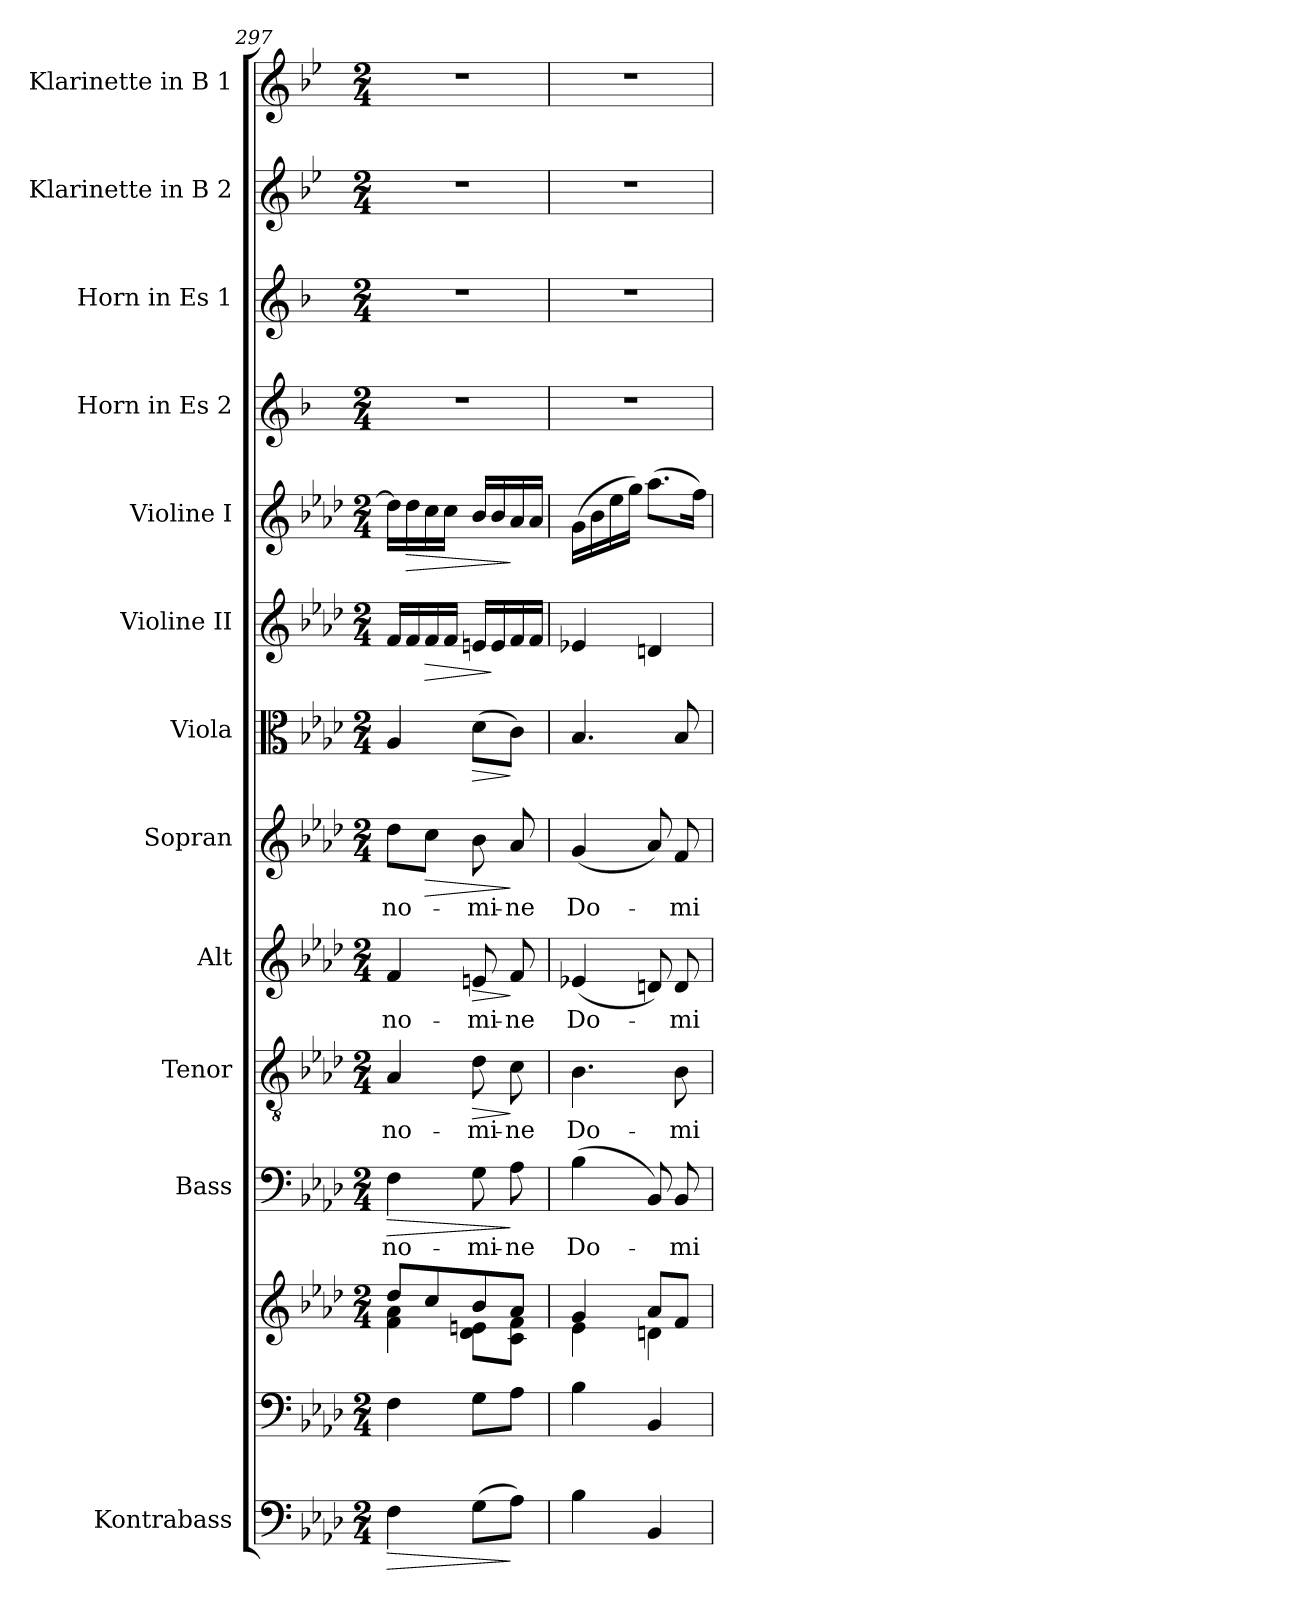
**kern	**dynam	**kern	**kern	**kern	**text	**dynam	**kern	**text	**dynam	**kern	**text	**dynam	**kern	**text	**dynam	**kern	**dynam	**kern	**dynam	**kern	**dynam	**kern	**kern	**kern	**kern
*part13	*part13	*part12	*part12	*part11	*part11	*part11	*part10	*part10	*part10	*part9	*part9	*part9	*part8	*part8	*part8	*part7	*part7	*part6	*part6	*part5	*part5	*part4	*part3	*part2	*part1
*staff14	*staff14	*staff13	*staff12	*staff11	*staff11	*staff11	*staff10	*staff10	*staff10	*staff9	*staff9	*staff9	*staff8	*staff8	*staff8	*staff7	*staff7	*staff6	*staff6	*staff5	*staff5	*staff4	*staff3	*staff2	*staff1
*I"Kontrabass	*	*	*	*I"Bass	*	*	*I"Tenor	*	*	*I"Alt	*	*	*I"Sopran	*	*	*I"Viola	*	*I"Violine II	*	*I"Violine I	*	*I"Horn in Es 2	*I"Horn in Es 1	*I"Klarinette in B 2	*I"Klarinette in B 1
*I'Kb.	*	*	*	*I'B	*	*	*I'T	*	*	*I'A	*	*	*I'S	*	*	*I'Vla.	*	*I'Vl. II	*	*I'Vl. I	*	*I'Hrn. 2	*I'Hrn. 1	*	*
*clefF4	*	*clefF4	*clefG2	*clefF4	*	*	*clefGv2	*	*	*clefG2	*	*	*clefG2	*	*	*clefC3	*	*clefG2	*	*clefG2	*	*clefG2	*clefG2	*clefG2	*clefG2
*ITrd7c12	*	*	*	*	*	*	*	*	*	*	*	*	*	*	*	*	*	*	*	*	*	*ITrd5c9	*ITrd5c9	*ITrd1c2	*ITrd1c2
*k[b-e-a-d-]	*	*k[b-e-a-d-]	*k[b-e-a-d-]	*k[b-e-a-d-]	*	*	*k[b-e-a-d-]	*	*	*k[b-e-a-d-]	*	*	*k[b-e-a-d-]	*	*	*k[b-e-a-d-]	*	*k[b-e-a-d-]	*	*k[b-e-a-d-]	*	*k[b-e-a-d-]	*k[b-e-a-d-]	*k[b-e-a-d-]	*k[b-e-a-d-]
*A-:	*	*A-:	*A-:	*A-:	*	*	*A-:	*	*	*A-:	*	*	*A-:	*	*	*A-:	*	*A-:	*	*A-:	*	*A-:	*A-:	*A-:	*A-:
*M2/4	*	*M2/4	*M2/4	*M2/4	*	*	*M2/4	*	*	*M2/4	*	*	*M2/4	*	*	*M2/4	*	*M2/4	*	*M2/4	*	*M2/4	*M2/4	*M2/4	*M2/4
=297	=297	=297	=297	=297	=297	=297	=297	=297	=297	=297	=297	=297	=297	=297	=297	=297	=297	=297	=297	=297	=297	=297	=297	=297	=297
!	!LO:HP:b	!	!	!	!LO:LY:b	!LO:HP:b	!	!LO:LY:b	!	!	!LO:LY:b	!	!	!LO:LY:b	!	!	!	!	!	!	!	!	!	!	!
*	*	*	*^	*	*	*	*	*	*	*	*	*	*	*	*	*	*	*	*	*	*	*	*	*	*
4FF\	>	4F\	8dd-/L	4f\ 4a-\	4F\	no-	>	4A-/	no-	.	4f/	no-	.	8dd-\L	no-	.	4A-/	.	16f/LL	.	16dd-\LL]	.	2r	2r	2r	2r
!	!	!	!	!	!	!	!	!	!	!	!	!	!	!	!	!	!	!	!	!	!	!LO:HP:b	!	!	!	!
.	.	.	.	.	.	.	.	.	.	.	.	.	.	.	.	.	.	.	16f/	.	16dd-\	>	.	.	.	.
!	!	!	!	!	!	!	!	!	!	!	!	!	!	!	!	!LO:HP:b	!	!	!	!LO:HP:b	!	!	!	!	!	!
.	.	.	8cc/	.	.	.	.	.	.	.	.	.	.	8cc\J	.	>	.	.	16f/	>	16cc\	.	.	.	.	.
.	.	.	.	.	.	.	.	.	.	.	.	.	.	.	.	.	.	.	16f/JJ	.	16cc\JJ	.	.	.	.	.
!	!	!	!	!	!	!LO:LY:b	!	!	!LO:LY:b	!LO:HP:b	!	!LO:LY:b	!LO:HP:b	!	!LO:LY:b	!	!	!LO:HP:b	!	!	!	!	!	!	!	!
(>8GG\L	.	8G\L	8b-/	8d-\ 8en\L	8G\	-mi-	.	8d-\	-mi-	>	8en/	-mi-	>	8b-\	-mi-	.	(>8d-\L	>	16en/LL	.	16b-/LL	.	.	.	.	.
.	.	.	.	.	.	.	.	.	.	.	.	.	.	.	.	.	.	.	16e/	]	16b-/	.	.	.	.	.
!	!	!	!	!	!	!LO:LY:b	!	!	!LO:LY:b	!	!	!LO:LY:b	!	!	!LO:LY:b	!	!	!	!	!	!	!	!	!	!	!
8AA-\J)	]	8A-\J	8a-/J	8c\ 8f\J	8A-\	-ne	]	8c\	-ne	]	8f/	-ne	]	8a-/	-ne	]	8c\J)	]	16f/	.	16a-/	]	.	.	.	.
.	.	.	.	.	.	.	.	.	.	.	.	.	.	.	.	.	.	.	16f/JJ	.	16a-/JJ	.	.	.	.	.
=298	=298	=298	=298	=298	=298	=298	=298	=298	=298	=298	=298	=298	=298	=298	=298	=298	=298	=298	=298	=298	=298	=298	=298	=298	=298	=298
!	!	!	!	!	!	!LO:LY:b	!	!	!LO:LY:b	!	!	!LO:LY:b	!	!	!LO:LY:b	!	!	!	!	!	!	!	!	!	!	!
4BB-\	.	4B-\	4g/	4e-\	(>4B-\	Do-	.	4.B-\	Do-	.	(<4e-X/	Do-	.	(<4g/	Do-	.	4.B-/	.	4e-X/	.	(>16g\LL	.	2r	2r	2r	2r
.	.	.	.	.	.	.	.	.	.	.	.	.	.	.	.	.	.	.	.	.	16b-\	.	.	.	.	.
.	.	.	.	.	.	.	.	.	.	.	.	.	.	.	.	.	.	.	.	.	16ee-\	.	.	.	.	.
.	.	.	.	.	.	.	.	.	.	.	.	.	.	.	.	.	.	.	.	.	16gg\JJ)	.	.	.	.	.
4BBB-/	.	4BB-/	8a-/L	4dn\	8BB-/)	.	.	.	.	.	8dn/)	.	.	8a-/)	.	.	.	.	4dn/	.	(>8.aa-\L	.	.	.	.	.
!	!	!	!	!	!	!LO:LY:b	!	!	!LO:LY:b	!	!	!LO:LY:b	!	!	!LO:LY:b	!	!	!	!	!	!	!	!	!	!	!
.	.	.	8f/J	.	8BB-/	-mi-	.	8B-\	-mi-	.	8d/	-mi-	.	8f/	-mi-	.	8B-/	.	.	.	.	.	.	.	.	.
.	.	.	.	.	.	.	.	.	.	.	.	.	.	.	.	.	.	.	.	.	16ff\Jk)	.	.	.	.	.
*	*	*	*v	*v	*	*	*	*	*	*	*	*	*	*	*	*	*	*	*	*	*	*	*	*	*	*
=	=	=	=	=	=	=	=	=	=	=	=	=	=	=	=	=	=	=	=	=	=	=	=	=	=
*-	*-	*-	*-	*-	*-	*-	*-	*-	*-	*-	*-	*-	*-	*-	*-	*-	*-	*-	*-	*-	*-	*-	*-	*-	*-
